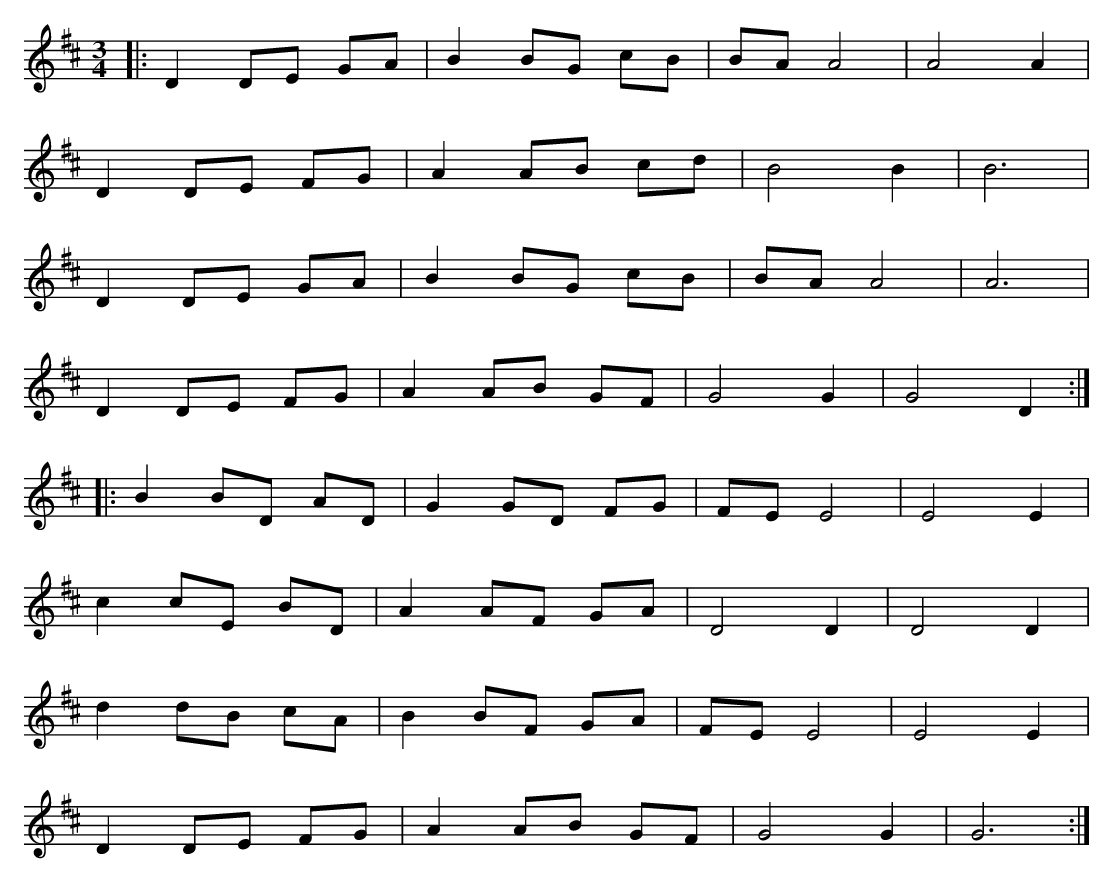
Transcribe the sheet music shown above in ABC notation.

X:1
M:3/4
K:D
|:D2 DE GA|B2 BG cB|BA A4|A4 A2|
D2 DE FG|A2 AB cd|B4 B2|B6|
D2 DE GA|B2 BG cB|BA A4|A6|
D2 DE FG|A2 AB GF|G4 G2|G4 D2:|
|:B2 BD AD|G2 GD FG|FE E4|E4 E2|
c2 cE BD|A2 AF GA|D4 D2|D4 D2|
d2 dB cA|B2 BF GA|FE E4|E4 E2|
D2 DE FG|A2 AB GF|G4 G2|G6:|
